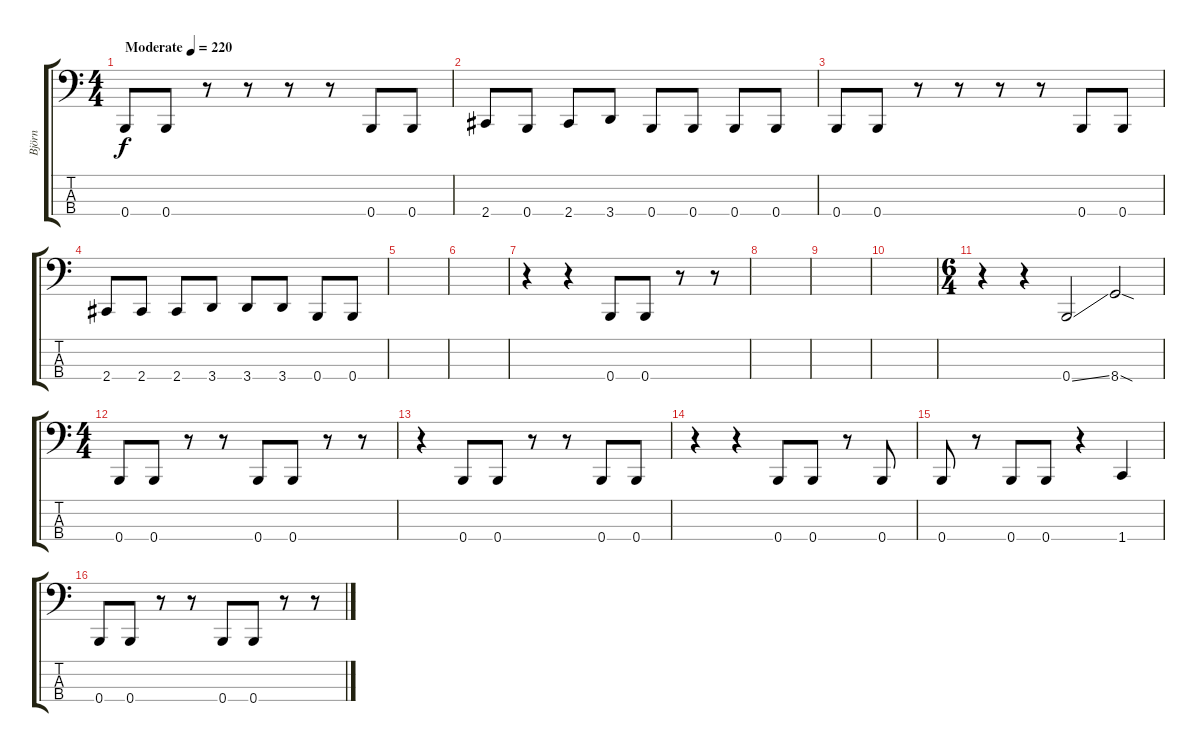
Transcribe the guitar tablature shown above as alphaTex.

\track ("Björn" "Björn") {instrument electricbassfinger}
\staff {score tabs}
\tuning (E2 B1 Gb1 B0) {hide}
\ts (4 4)
\tempo (220 "Moderate")
\clef f4
\ks c
0.4.8{dy f instrument electricbassfinger} 0.4.8 r.8 r.8 r.8 r.8 0.4.8 0.4.8 |
2.4.8 0.4.8 2.4.8 3.4.8 0.4.8 0.4.8 0.4.8 0.4.8 |
0.4.8 0.4.8 r.8 r.8 r.8 r.8 0.4.8 0.4.8 |
2.4.8 2.4.8 2.4.8 3.4.8 3.4.8 3.4.8 0.4.8 0.4.8 |
|
|
r.4 r.4 0.4.8 0.4.8 r.8 r.8 |
|
|
|
\ts (6 4)
r.4 r.4 0.4{ss}.2 8.4{sod}.2 |
\ts (4 4)
0.4.8 0.4.8 r.8 r.8 0.4.8 0.4.8 r.8 r.8 |
r.4 0.4.8 0.4.8 r.8 r.8 0.4.8 0.4.8 |
r.4 r.4 0.4.8 0.4.8 r.8 0.4.8 |
0.4.8 r.8 0.4.8 0.4.8 r.4 1.4.4 |
0.4.8 0.4.8 r.8 r.8 0.4.8 0.4.8 r.8 r.8
